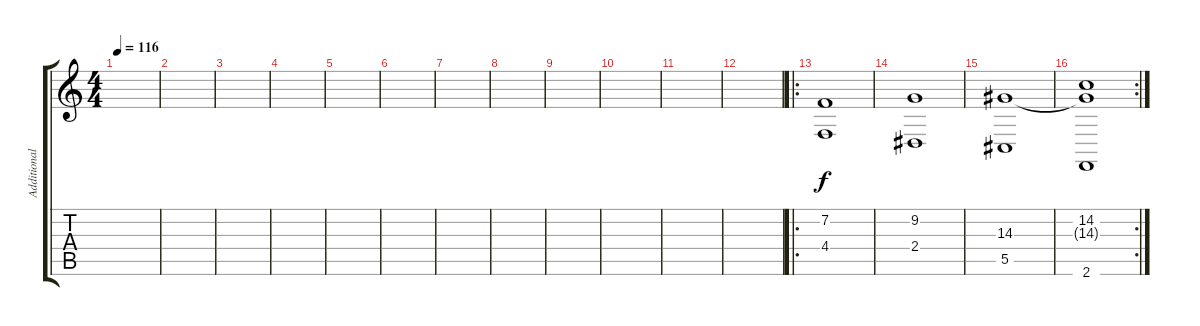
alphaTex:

\track ("Additional Keyboard" "Additional") {instrument stringensemble1}
\staff {score tabs}
\tuning (Eb4 Bb3 Gb3 Db3 Ab2 Eb2) {hide}
\ts (4 4)
\tempo 116
\clef g2
\ks c
|
|
|
|
|
|
|
|
|
|
|
|
\ro
(7.2 4.4).1 |
(9.2 2.4).1 |
(14.3 5.5).1 |
\rc 2
(14.2 14.3{t} 2.6).1
